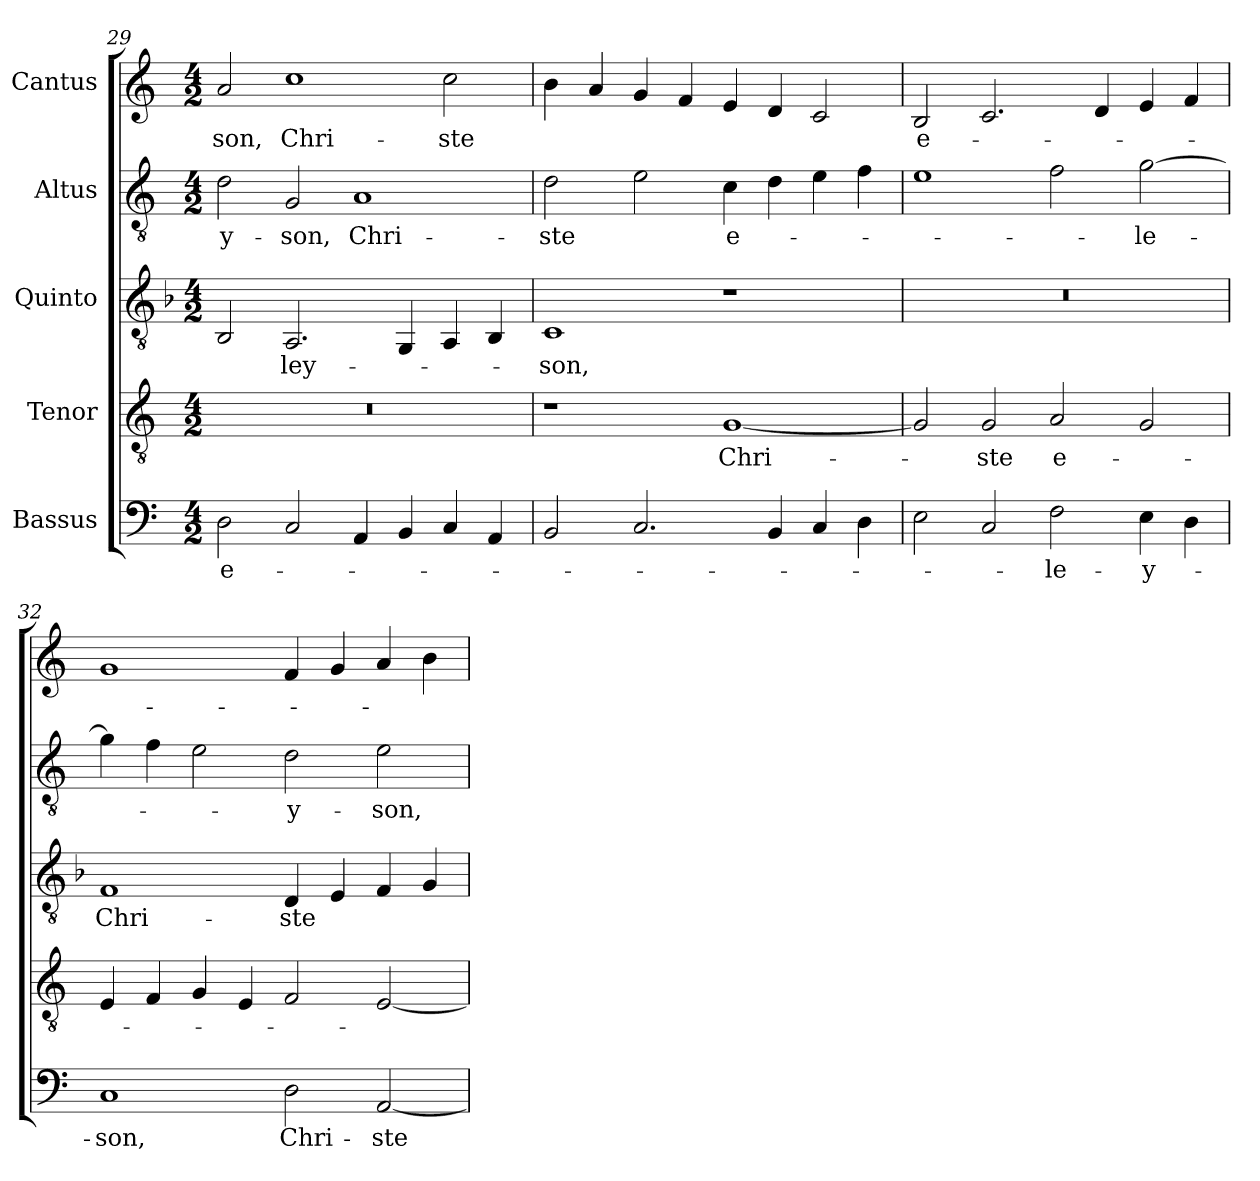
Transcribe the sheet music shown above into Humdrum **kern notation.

**kern	**text	**kern	**text	**kern	**text	**kern	**text	**kern	**text
*part5	*part5	*part4	*part4	*part3	*part3	*part2	*part2	*part1	*part1
*staff5	*staff5	*staff4	*staff4	*staff3	*staff3	*staff2	*staff2	*staff1	*staff1
*I"Bassus	*	*I"Tenor	*	*I"Quinto	*	*I"Altus	*	*I"Cantus	*
*clefF4	*	*clefGv2	*	*clefGv2	*	*clefGv2	*	*clefG2	*
*	*	*	*	*ITrd-4c-7	*	*	*	*	*
*k[]	*	*k[]	*	*k[]	*	*k[]	*	*k[]	*
*C:	*	*C:	*	*C:	*	*C:	*	*C:	*
*M4/2	*	*M4/2	*	*M4/2	*	*M4/2	*	*M4/2	*
=29	=29	=29	=29	=29	=29	=29	=29	=29	=29
!	!LO:LY:b:color=#000000	!LO:N:vis=1	!	!	!	!	!	!	!
!	!	!	!	!	!	!	!LO:LY:b:color=#000000	!	!
!	!	!	!	!	!	!	!	!	!LO:LY:b:color=#000000
2Di\	e-	0r	.	2Fi/	.	2di\	-y-	2ai/	-son,
!	!	!	!	!	!LO:LY:b:color=#000000	!	!	!	!
!	!	!	!	!	!	!	!LO:LY:b:color=#000000	!	!
!	!	!	!	!	!	!	!	!	!LO:LY:b:color=#000000
2Ci/	.	.	.	2.Ei/	-ley-	2Gi/	-son,	1cci	Chri-
!	!	!	!	!	!	!	!LO:LY:b:color=#000000	!	!
4AAi/	.	.	.	.	.	1Ai	Chri-	.	.
4BBi/	.	.	.	4Di/	.	.	.	.	.
!	!	!	!	!	!	!	!	!	!LO:LY:b:color=#000000
4Ci/	.	.	.	4Ei/	.	.	.	2cci\	-ste
4AAi/	.	.	.	4Fi/	.	.	.	.	.
!!LO:LB:g=z
=30	=30	=30	=30	=30	=30	=30	=30	=30	=30
!	!	!	!	!	!LO:LY:b:color=#000000	!	!	!	!
!	!	!	!	!	!	!	!LO:LY:b:color=#000000	!	!
2BBi/	.	1r	.	1Gi	-son,	2di\	-ste	4bi\	.
.	.	.	.	.	.	.	.	4ai/	.
2.Ci/	.	.	.	.	.	2ei\	.	4gi/	.
.	.	.	.	.	.	.	.	4fi/	.
!	!	!	!LO:LY:b:color=#000000	!	!	!	!	!	!
!	!	!	!	!	!	!	!LO:LY:b:color=#000000	!	!
.	.	[<1Gi	Chri-	1r	.	4ci\	e-	4ei/	.
4BBi/	.	.	.	.	.	4di\	.	4di/	.
4Ci/	.	.	.	.	.	4ei\	.	2ci/	.
4Di\	.	.	.	.	.	4fi\	.	.	.
=31	=31	=31	=31	=31	=31	=31	=31	=31	=31
!	!	!	!	!LO:N:vis=1	!	!	!	!	!
!	!	!	!	!	!	!	!	!	!LO:LY:b:color=#000000
2Ei\	.	2Gi/]	.	0r	.	1ei	.	2Bi/	e-
!	!	!	!LO:LY:b:color=#000000	!	!	!	!	!	!
2Ci/	.	2Gi/	-ste	.	.	.	.	2.ci/	.
!	!LO:LY:b:color=#000000	!	!	!	!	!	!	!	!
!	!	!	!LO:LY:b:color=#000000	!	!	!	!	!	!
2Fi\	-le-	2Ai/	e-	.	.	2fi\	.	.	.
.	.	.	.	.	.	.	.	4di/	.
!	!LO:LY:b:color=#000000	!	!	!	!	!	!	!	!
!	!	!	!	!	!	!	!LO:LY:b:color=#000000	!	!
4Ei\	-y-	2Gi/	.	.	.	[>2gi\	-le-	4ei/	.
4Di\	.	.	.	.	.	.	.	4fi/	.
=32	=32	=32	=32	=32	=32	=32	=32	=32	=32
!	!LO:LY:b:color=#000000	!	!	!	!	!	!	!	!
!	!	!	!	!	!LO:LY:b:color=#000000	!	!	!	!
1Ci	-son,	4Ei/	.	1ci	Chri-	4gi\]	.	1gi	.
.	.	4Fi/	.	.	.	4fi\	.	.	.
.	.	4Gi/	.	.	.	2ei\	.	.	.
.	.	4Ei/	.	.	.	.	.	.	.
!	!LO:LY:b:color=#000000	!	!	!	!	!	!	!	!
!	!	!	!	!	!LO:LY:b:color=#000000	!	!	!	!
!	!	!	!	!	!	!	!LO:LY:b:color=#000000	!	!
2Di\	Chri-	2Fi/	.	4Ai/	-ste	2di\	-y-	4fi/	.
.	.	.	.	4Bi/	.	.	.	4gi/	.
!	!LO:LY:b:color=#000000	!	!	!	!	!	!	!	!
!	!	!	!	!	!	!	!LO:LY:b:color=#000000	!	!
[<2AAi/	-ste	[<2Ei/	.	4ci/	.	2ei\	-son,	4ai/	.
.	.	.	.	4di/	.	.	.	4bi\	.
=	=	=	=	=	=	=	=	=	=
*-	*-	*-	*-	*-	*-	*-	*-	*-	*-
